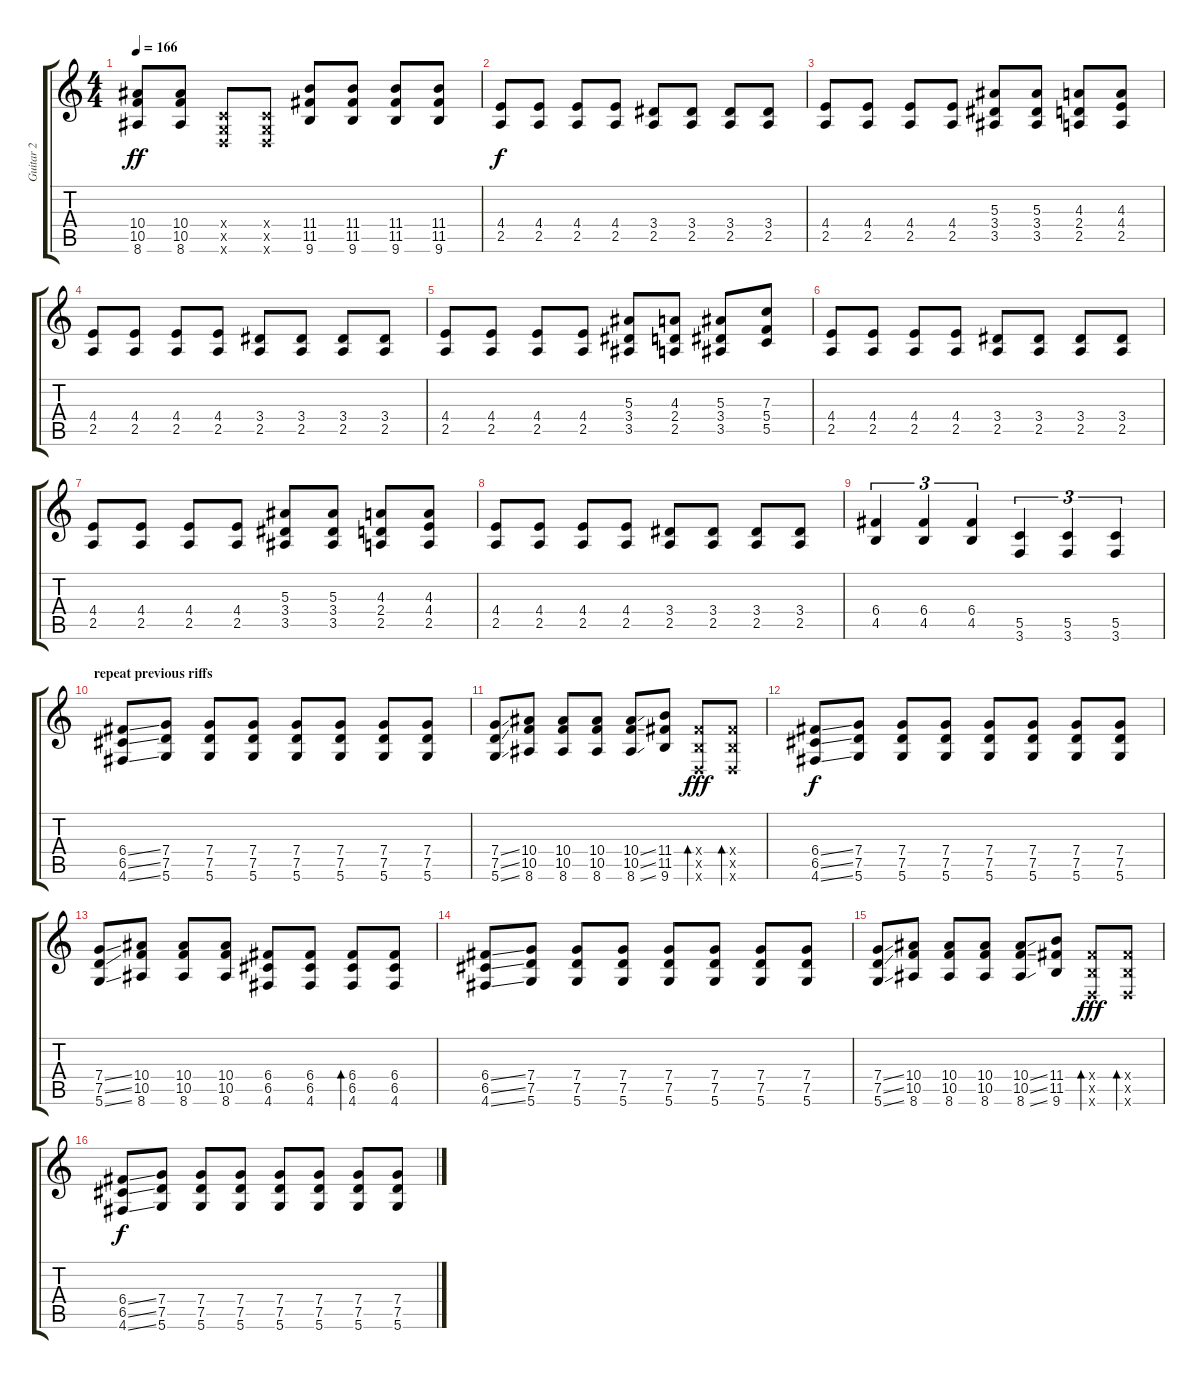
\track ("Guitar 2" "Guitar 2") {instrument overdrivenguitar}
\staff {score tabs}
\tuning (D4 A3 F3 C3 G2 D2) {hide}
\ts (4 4)
\tempo 166
\clef g2
\ks c
(10.4 10.5 8.6).8{dy ff} (10.4 10.5 8.6).8 (0.4{x} 0.5{x} 0.6{x}).8 (0.4{x} 0.5{x} 0.6{x}).8 (11.4 11.5 9.6).8 (11.4 11.5 9.6).8 (11.4 11.5 9.6).8 (11.4 11.5 9.6).8 |
(4.4 2.5).8{dy f} (4.4 2.5).8 (4.4 2.5).8 (4.4 2.5).8 (3.4 2.5).8 (3.4 2.5).8 (3.4 2.5).8 (3.4 2.5).8 |
(4.4 2.5).8 (4.4 2.5).8 (4.4 2.5).8 (4.4 2.5).8 (5.3 3.4 3.5).8 (5.3 3.4 3.5).8 (4.3 2.4 2.5).8 (4.3 4.4 2.5).8 |
(4.4 2.5).8 (4.4 2.5).8 (4.4 2.5).8 (4.4 2.5).8 (3.4 2.5).8 (3.4 2.5).8 (3.4 2.5).8 (3.4 2.5).8 |
(4.4 2.5).8 (4.4 2.5).8 (4.4 2.5).8 (4.4 2.5).8 (5.3 3.4 3.5).8 (4.3 2.4 2.5).8 (5.3 3.4 3.5).8 (7.3 5.4 5.5).8 |
(4.4 2.5).8 (4.4 2.5).8 (4.4 2.5).8 (4.4 2.5).8 (3.4 2.5).8 (3.4 2.5).8 (3.4 2.5).8 (3.4 2.5).8 |
(4.4 2.5).8 (4.4 2.5).8 (4.4 2.5).8 (4.4 2.5).8 (5.3 3.4 3.5).8 (5.3 3.4 3.5).8 (4.3 2.4 2.5).8 (4.3 4.4 2.5).8 |
(4.4 2.5).8 (4.4 2.5).8 (4.4 2.5).8 (4.4 2.5).8 (3.4 2.5).8 (3.4 2.5).8 (3.4 2.5).8 (3.4 2.5).8 |
(6.4 4.5).4{tu (3 2)} (6.4 4.5).4{tu (3 2)} (6.4 4.5).4{tu (3 2)} (5.5 3.6).4{tu (3 2)} (5.5 3.6).4{tu (3 2)} (5.5 3.6).4{tu (3 2)} |
\section ("" "repeat previous riffs")
(6.4{ss} 6.5{ss} 4.6{ss}).8 (7.4 7.5 5.6).8 (7.4 7.5 5.6).8 (7.4 7.5 5.6).8 (7.4 7.5 5.6).8 (7.4 7.5 5.6).8 (7.4 7.5 5.6).8 (7.4 7.5 5.6).8 |
(7.4{ss} 7.5{ss} 5.6{ss}).8 (10.4 10.5 8.6).8 (10.4 10.5 8.6).8 (10.4 10.5 8.6).8 (10.4{ss} 10.5{ss} 8.6{ss}).8 (11.4 11.5 9.6).8 (6.4{x} 4.5{x} 0.6{x}).8{bd 60 dy fff} (6.4{x} 4.5{x} 0.6{x}).8{bd 60} |
(6.4{ss} 6.5{ss} 4.6{ss}).8{dy f} (7.4 7.5 5.6).8 (7.4 7.5 5.6).8 (7.4 7.5 5.6).8 (7.4 7.5 5.6).8 (7.4 7.5 5.6).8 (7.4 7.5 5.6).8 (7.4 7.5 5.6).8 |
(7.4{ss} 7.5{ss} 5.6{ss}).8 (10.4 10.5 8.6).8 (10.4 10.5 8.6).8 (10.4 10.5 8.6).8 (6.4 6.5 4.6).8 (6.4 6.5 4.6).8 (6.4 6.5 4.6).8{bd 60} (6.4 6.5 4.6).8 |
(6.4{ss} 6.5{ss} 4.6{ss}).8 (7.4 7.5 5.6).8 (7.4 7.5 5.6).8 (7.4 7.5 5.6).8 (7.4 7.5 5.6).8 (7.4 7.5 5.6).8 (7.4 7.5 5.6).8 (7.4 7.5 5.6).8 |
(7.4{ss} 7.5{ss} 5.6{ss}).8 (10.4 10.5 8.6).8 (10.4 10.5 8.6).8 (10.4 10.5 8.6).8 (10.4{ss} 10.5{ss} 8.6{ss}).8 (11.4 11.5 9.6).8 (6.4{x} 4.5{x} 0.6{x}).8{bd 60 dy fff} (6.4{x} 4.5{x} 0.6{x}).8{bd 60} |
(6.4{ss} 6.5{ss} 4.6{ss}).8{dy f} (7.4 7.5 5.6).8 (7.4 7.5 5.6).8 (7.4 7.5 5.6).8 (7.4 7.5 5.6).8 (7.4 7.5 5.6).8 (7.4 7.5 5.6).8 (7.4 7.5 5.6).8
